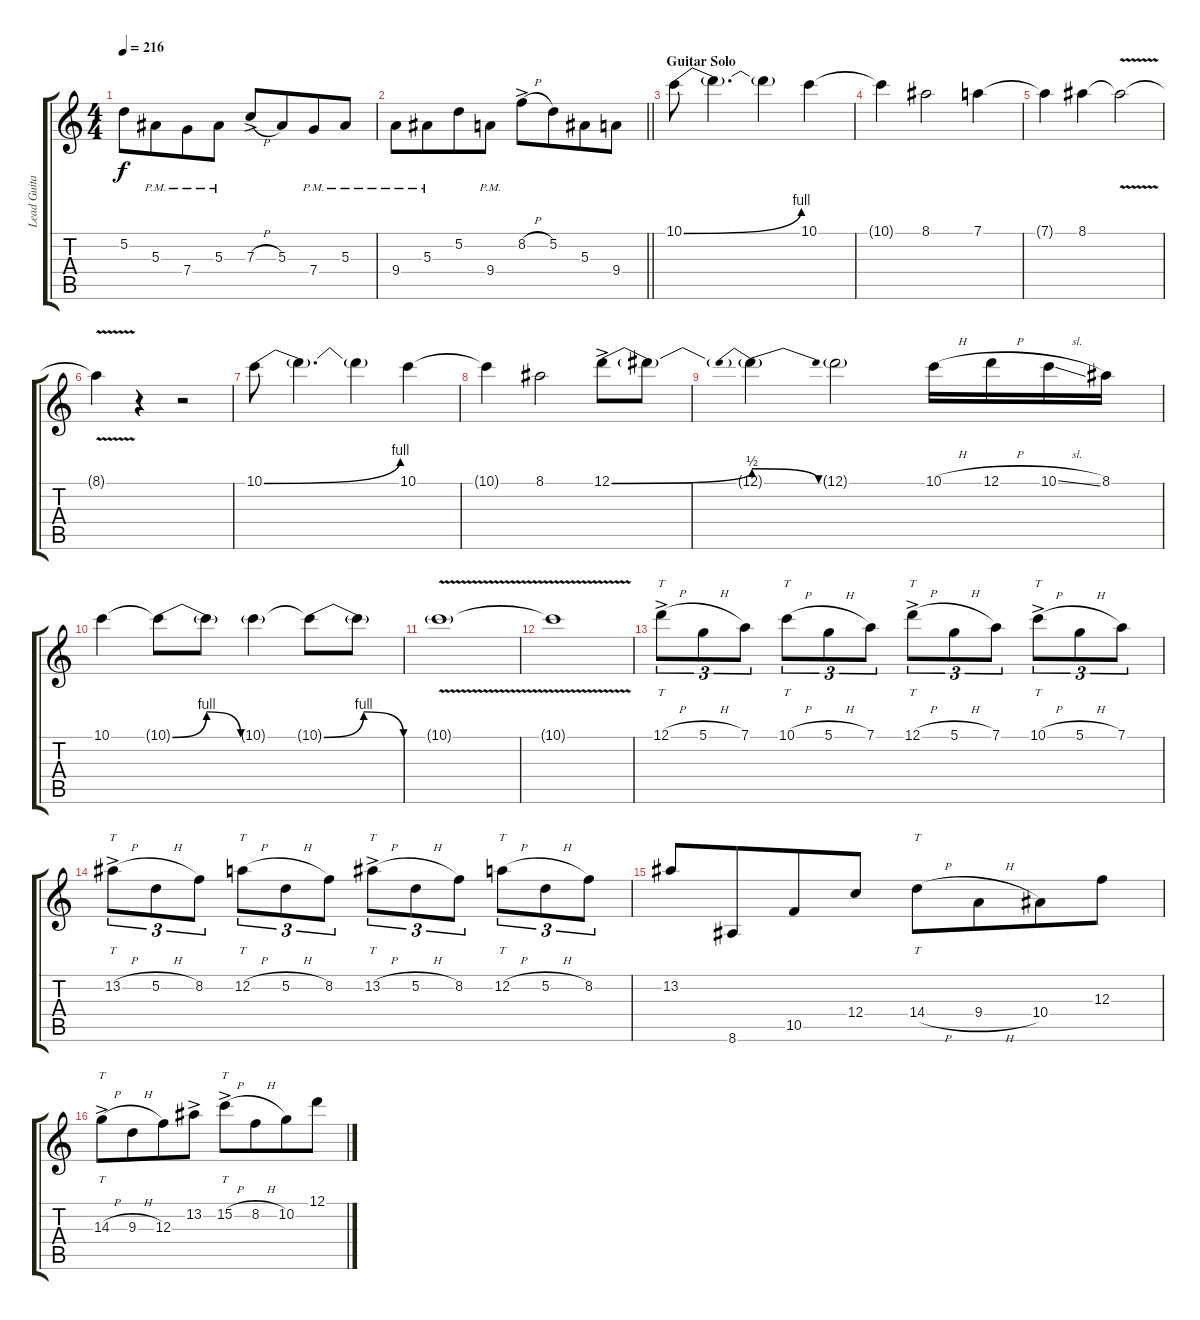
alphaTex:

\track ("Lead Guitar" "Lead Guita") {instrument distortionguitar}
\staff {score tabs}
\tuning (D4 A3 F3 C3 G2 D2) {hide}
\ts (4 4)
\tempo 216
\clef g2
\ks c
5.2{t}.8{dy f} 5.3{pm}.8{beam merge} 7.4{pm}.8 5.3{pm}.8 7.3{h ac}.8 5.3.8{beam merge} 7.4{pm}.8 5.3{pm}.8 |
\barLineRight lightlight
9.4{pm}.8 5.3{pm}.8{beam merge} 5.2.8 9.4{pm}.8 8.2{h ac}.8 5.2.8{beam merge} 5.3.8 9.4.8 |
\section ("" "Guitar Solo")
10.1{be (bend 0 0 60 4)}.8 10.1{t}.4{d} 10.1{t}.4 10.1.4 |
10.1{t}.4 8.1.2 7.1.4 |
7.1{t}.4 8.1.4 8.1{v t}.2 |
8.1{t}.4 r.4 r.2 |
10.1{be (bend 0 0 60 4)}.8 10.1{t}.4{d} 10.1{t}.4 10.1.4 |
10.1{t}.4 8.1.2 12.1{be (bend 0 0 60 2) ac}.8 12.1{t}.8 |
12.1{be (prebendrelease 0 2 60 0) t}.4 12.1{g}.2 10.1{h}.16 12.1{h}.16 10.1{sl}.16 8.1.16 |
10.1.4 10.1{be (bendrelease 0 0 20 4 40 4 60 0) t}.8 10.1{t}.8 10.1{g}.4 10.1{be (bendrelease 0 0 20 4 40 4 60 0) t}.8 10.1{t}.8 |
10.1{v g}.1 |
10.1{t}.1 |
12.1{h ac}.8{tt tu (3 2)} 5.1{h}.8{tu (3 2)} 7.1.8{tu (3 2)} 10.1{h}.8{tt tu (3 2)} 5.1{h}.8{tu (3 2)} 7.1.8{tu (3 2)} 12.1{h ac}.8{tt tu (3 2)} 5.1{h}.8{tu (3 2)} 7.1.8{tu (3 2)} 10.1{h ac}.8{tt tu (3 2)} 5.1{h}.8{tu (3 2)} 7.1.8{tu (3 2)} |
13.2{h ac}.8{tt tu (3 2)} 5.2{h}.8{tu (3 2)} 8.2.8{tu (3 2)} 12.2{h}.8{tt tu (3 2)} 5.2{h}.8{tu (3 2)} 8.2.8{tu (3 2)} 13.2{h ac}.8{tt tu (3 2)} 5.2{h}.8{tu (3 2)} 8.2.8{tu (3 2)} 12.2{h}.8{tt tu (3 2)} 5.2{h}.8{tu (3 2)} 8.2.8{tu (3 2)} |
13.2.8 8.6.8{beam merge} 10.5.8 12.4.8 14.4{h}.8{tt} 9.4{h}.8{beam merge} 10.4.8 12.3.8 |
14.3{h ac}.8{tt} 9.3{h}.8{beam merge} 12.3.8 13.2{ac}.8 15.2{h ac}.8{tt} 8.2{h}.8{beam merge} 10.2.8 12.1.8
